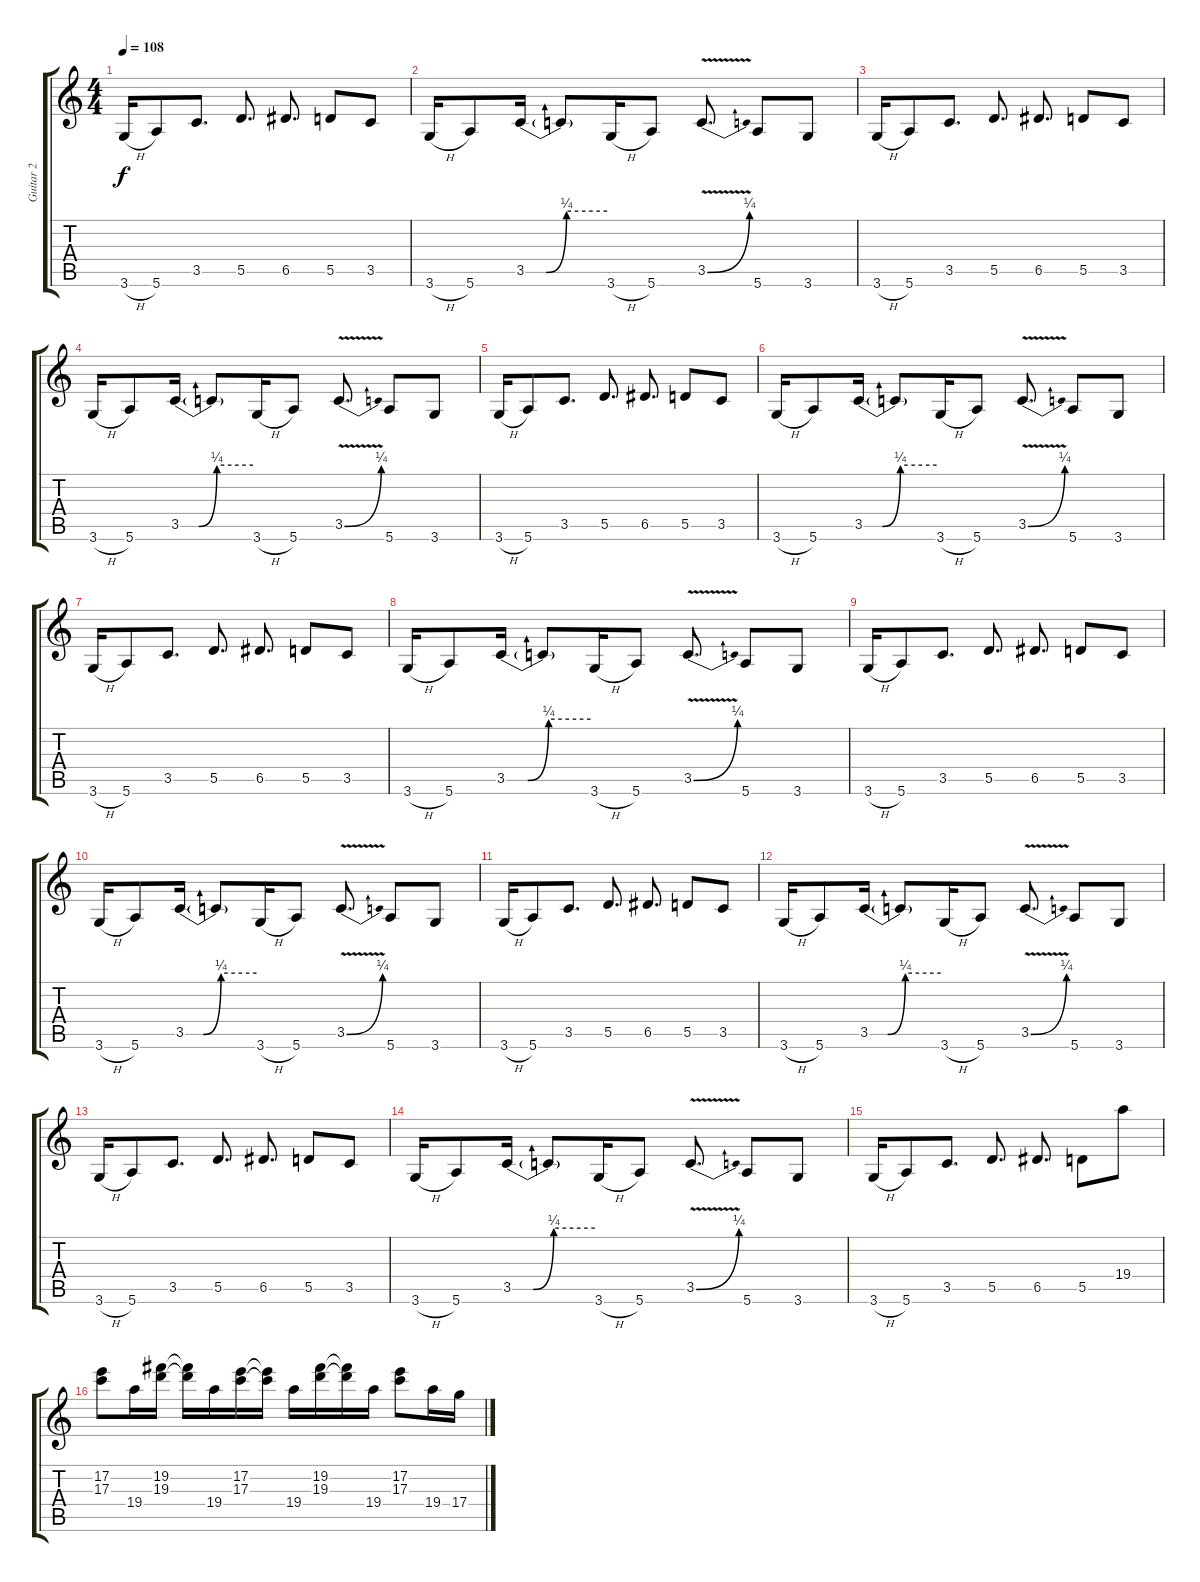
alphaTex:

\track ("Guitar 2" "Guitar 2") {instrument overdrivenguitar}
\staff {score tabs}
\tuning (E4 B3 G3 D3 A2 E2) {hide}
\ts (4 4)
\tempo 108
\clef g2
\ks c
3.6{h}.16{dy f} 5.6.8 3.5.8{d} 5.5.8{d} 6.5.8{d} 5.5.8 3.5.8 |
3.6{h}.16 5.6.8 3.5{be (custom 0 0 15 0 30 1 60 1)}.16 3.5{t}.8 3.6{h}.16 5.6.8 3.5{be (bend 0 0 60 1) v}.8{d} 5.6.8 3.6.8 |
3.6{h}.16 5.6.8 3.5.8{d} 5.5.8{d} 6.5.8{d} 5.5.8 3.5.8 |
3.6{h}.16 5.6.8 3.5{be (custom 0 0 15 0 30 1 60 1)}.16 3.5{t}.8 3.6{h}.16 5.6.8 3.5{be (bend 0 0 60 1) v}.8{d} 5.6.8 3.6.8 |
3.6{h}.16 5.6.8 3.5.8{d} 5.5.8{d} 6.5.8{d} 5.5.8 3.5.8 |
3.6{h}.16 5.6.8 3.5{be (custom 0 0 15 0 30 1 60 1)}.16 3.5{t}.8 3.6{h}.16 5.6.8 3.5{be (bend 0 0 60 1) v}.8{d} 5.6.8 3.6.8 |
3.6{h}.16 5.6.8 3.5.8{d} 5.5.8{d} 6.5.8{d} 5.5.8 3.5.8 |
3.6{h}.16 5.6.8 3.5{be (custom 0 0 15 0 30 1 60 1)}.16 3.5{t}.8 3.6{h}.16 5.6.8 3.5{be (bend 0 0 60 1) v}.8{d} 5.6.8 3.6.8 |
3.6{h}.16 5.6.8 3.5.8{d} 5.5.8{d} 6.5.8{d} 5.5.8 3.5.8 |
3.6{h}.16 5.6.8 3.5{be (custom 0 0 15 0 30 1 60 1)}.16 3.5{t}.8 3.6{h}.16 5.6.8 3.5{be (bend 0 0 60 1) v}.8{d} 5.6.8 3.6.8 |
3.6{h}.16 5.6.8 3.5.8{d} 5.5.8{d} 6.5.8{d} 5.5.8 3.5.8 |
3.6{h}.16 5.6.8 3.5{be (custom 0 0 15 0 30 1 60 1)}.16 3.5{t}.8 3.6{h}.16 5.6.8 3.5{be (bend 0 0 60 1) v}.8{d} 5.6.8 3.6.8 |
3.6{h}.16 5.6.8 3.5.8{d} 5.5.8{d} 6.5.8{d} 5.5.8 3.5.8 |
3.6{h}.16 5.6.8 3.5{be (custom 0 0 15 0 30 1 60 1)}.16 3.5{t}.8 3.6{h}.16 5.6.8 3.5{be (bend 0 0 60 1) v}.8{d} 5.6.8 3.6.8 |
3.6{h}.16 5.6.8 3.5.8{d} 5.5.8{d} 6.5.8{d} 5.5.8 19.4.8 |
(17.2 17.3).8 19.4.16 (19.2 19.3).16 (19.2{t} 19.3{t}).16 19.4.16 (17.2 17.3).16 (17.2{t} 17.3{t}).16 19.4.16 (19.2 19.3).16 (19.2{t} 19.3{t}).16 19.4.16 (17.2 17.3).8 19.4.16 17.4.16
